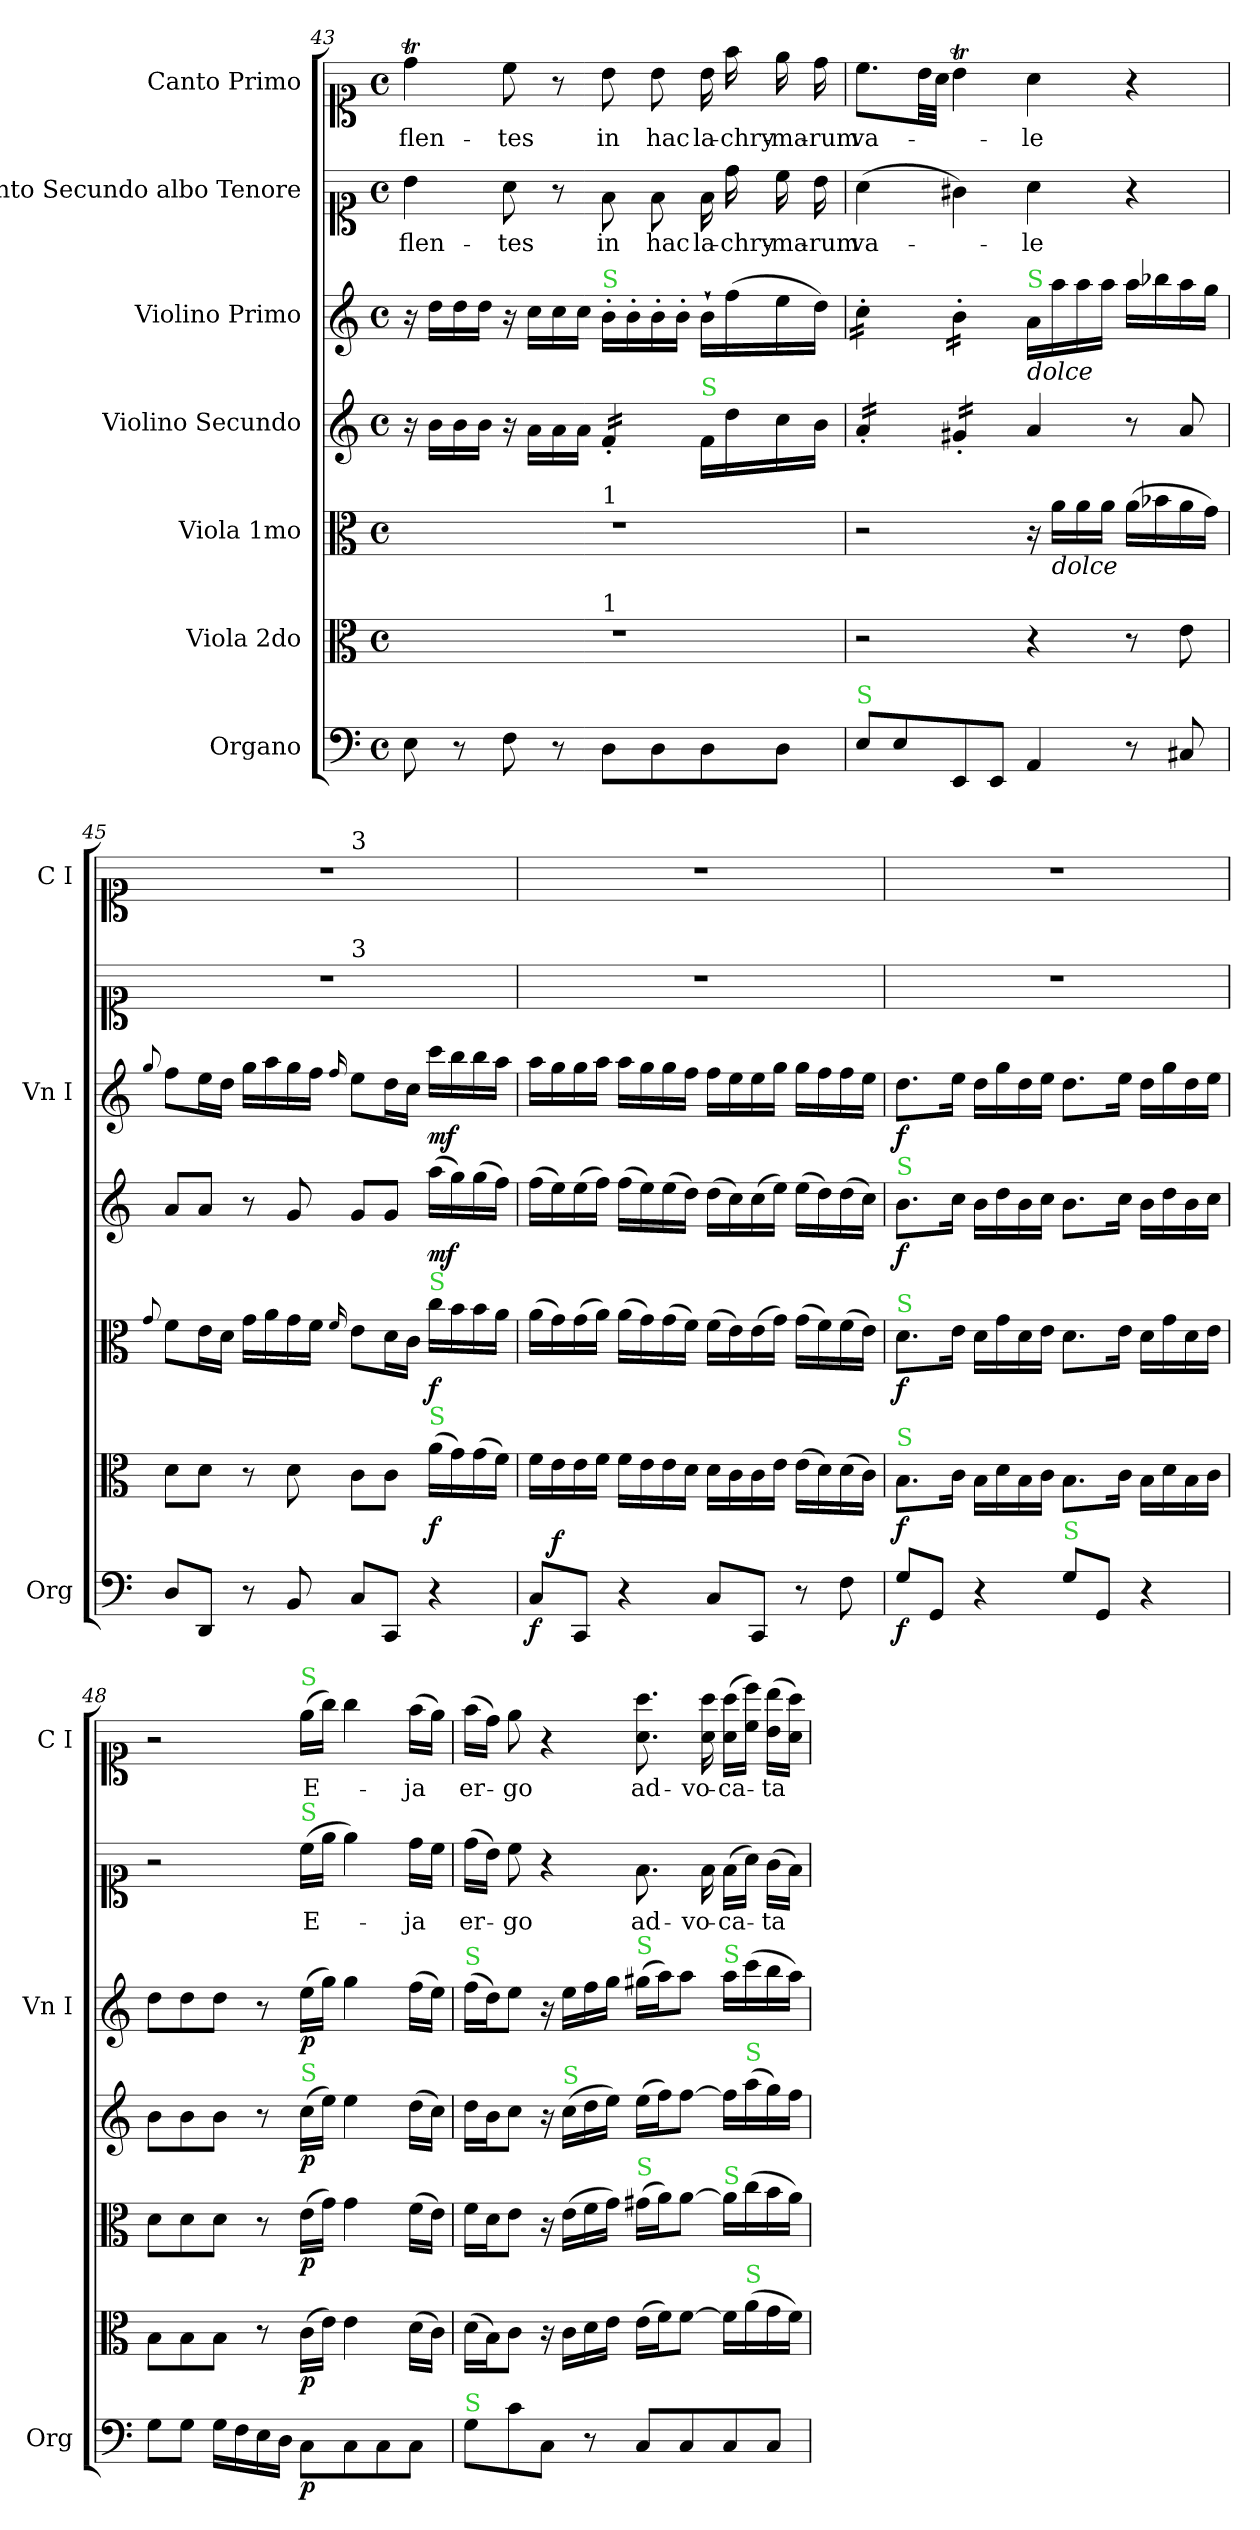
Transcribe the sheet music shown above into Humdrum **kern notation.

**kern	**dynam	**kern	**dynam	**kern	**dynam	**kern	**dynam	**kern	**dynam	**kern	**text	**kern	**text
*part7	*part7	*part6	*part6	*part5	*part5	*part4	*part4	*part3	*part3	*part2	*part2	*part1	*part1
*staff7	*staff7	*staff6	*staff6	*staff5	*staff5	*staff4	*staff4	*staff3	*staff3	*staff2	*staff2	*staff1	*staff1
*I"Organo	*	*I"Viola 2do	*	*I"Viola 1mo	*	*I"Violino Secundo	*	*I"Violino Primo	*	*I"Canto Secundo albo Tenore	*	*I"Canto Primo	*
*I'Org	*	*	*	*	*	*	*	*I'Vn I	*	*	*	*I'C I	*
*clefF4	*	*clefC3	*	*clefC3	*	*clefG2	*	*clefG2	*	*clefC1	*	*clefC1	*
*k[]	*	*k[]	*	*k[]	*	*k[]	*	*k[]	*	*k[]	*	*k[]	*
*M4/4	*	*M4/4	*	*M4/4	*	*M4/4	*	*M4/4	*	*M4/4	*	*M4/4	*
*met(c)	*	*met(c)	*	*met(c)	*	*met(c)	*	*met(c)	*	*met(c)	*	*met(c)	*
=43	=43	=43	=43	=43	=43	=43	=43	=43	=43	=43	=43	=43	=43
!	!	!	!	!LO:TX:a:color=limegreen:t=S	!	!	!	!	!	!	!	!	!
!	!	!LO:TX:a:color=limegreen:t=S	!	!	!	!	!	!	!	!	!	!	!
*	*	*^	*	*^	*	*	*	*	*	*	*	*	*
8E\	.	1r	2ryy	.	1r	2ryy	.	16r	.	16r	.	4b\	flen-	4ddT\	flen-
.	.	.	.	.	.	.	.	16b\LL	.	16dd\LL	.	.	.	.	.
8r	.	.	.	.	.	.	.	16b\	.	16dd\	.	.	.	.	.
.	.	.	.	.	.	.	.	16b\JJ	.	16dd\JJ	.	.	.	.	.
8F\	.	.	.	.	.	.	.	16r	.	16r	.	8a\	-tes	8cc\	-tes
.	.	.	.	.	.	.	.	16a\LL	.	16cc\LL	.	.	.	.	.
8r	.	.	.	.	.	.	.	16a\	.	16cc\	.	8r	.	8r	.
.	.	.	.	.	.	.	.	16a\JJ	.	16cc\JJ	.	.	.	.	.
!	!	!	!	!	!	!	!	!	!	!LO:TX:a:color=limegreen:t=S	!	!	!	!	!
!	!	!	!	!	!	!	!	!LO:TX:a:color=limegreen:t=S	!	!	!	!	!	!	!
!	!	!	!	!	!	!LO:TX:a:t=1	!	!	!	!	!	!	!	!	!
!	!	!	!LO:TX:a:t=1	!	!	!	!	!	!	!	!	!	!	!	!
*	*	*	*	*	*	*	*	*tremolo	*	*	*	*	*	*	*
8D\L	.	.	2ryy	.	.	2ryy	.	16f'/LL	.	16b'\LL	.	8f\	in	8b\	in
.	.	.	.	.	.	.	.	16f'/	.	16b'\	.	.	.	.	.
8D\	.	.	.	.	.	.	.	16f'/	.	16b'\	.	8f\	hac	8b\	hac
.	.	.	.	.	.	.	.	16f'/JJ	.	16b'\JJ	.	.	.	.	.
*	*	*	*	*	*	*	*	*Xtremolo	*	*	*	*	*	*	*
!	!	!	!	!	!	!	!	!LO:TX:a:color=limegreen:t=S	!	!	!	!	!	!	!
8D\	.	.	.	.	.	.	.	16f/LL	.	16b`\LL	.	16f\	la-	16b\	la-
.	.	.	.	.	.	.	.	16dd\	.	(16ff\	.	16dd\	-chry-	16ff\	-chry-
8D\J	.	.	.	.	.	.	.	16cc\	.	16ee\	.	16cc\	-ma-	16ee\	-ma-
.	.	.	.	.	.	.	.	16b\JJ	.	16dd\JJ)	.	16b\	-rum	16dd\	-rum
=44	=44	=44	=44	=44	=44	=44	=44	=44	=44	=44	=44	=44	=44	=44	=44
!	!	!	!	!	!	!	!	!	!	!LO:TX:a:color=limegreen:t=S	!	!	!	!	!
!LO:TX:a:color=limegreen:t=S	!	!	!	!	!	!	!	!	!	!	!	!	!	!	!
*	*	*v	*v	*	*	*	*	*	*	*	*	*	*	*	*
*	*	*	*	*v	*v	*	*	*	*	*	*	*	*	*
*	*	*	*	*	*	*tremolo	*	*	*	*	*	*	*
*	*	*	*	*	*	*	*	*tremolo	*	*	*	*	*
8E\L	.	2r	.	2r	.	16a'/LL	.	16cc'\LL	.	(4a\	va-	8.cc\L	va-
.	.	.	.	.	.	16a'/	.	16cc'\	.	.	.	.	.
8E\	.	.	.	.	.	16a'/	.	16cc'\	.	.	.	.	.
.	.	.	.	.	.	16a'/JJ	.	16cc'\JJ	.	.	.	32b\LL	.
.	.	.	.	.	.	.	.	.	.	.	.	32a\JJJ	.
8EE/	.	.	.	.	.	16g#X'/LL	.	16b'\LL	.	4g#X\)	.	4bt\	.
.	.	.	.	.	.	16g#X'/	.	16b'\	.	.	.	.	.
8EE/J	.	.	.	.	.	16g#X'/	.	16b'\	.	.	.	.	.
.	.	.	.	.	.	16g#X'/JJ	.	16b'\JJ	.	.	.	.	.
*	*	*	*	*	*	*	*	*Xtremolo	*	*	*	*	*
*	*	*	*	*	*	*Xtremolo	*	*	*	*	*	*	*
!	!	!	!	!	!	!	!	!LO:TX:a:color=limegreen:t=S	!	!	!	!	!
!	!	!	!	!	!	!	!	!LO:TX:b:i:t=dolce	!	!	!	!	!
4AA/	.	4r	.	16r	.	4a/	.	16a/LL	.	4a\	-le	4a\	-le
!	!	!	!	!LO:TX:b:i:t=dolce	!	!	!	!	!	!	!	!	!
.	.	.	.	16a\LL	.	.	.	16aa\	.	.	.	.	.
.	.	.	.	16a\	.	.	.	16aa\	.	.	.	.	.
.	.	.	.	16a\JJ	.	.	.	16aa\JJ	.	.	.	.	.
8r	.	8r	.	(16a\LL	.	8r	.	16aa\LL	.	4r	.	4r	.
.	.	.	.	16b-X\	.	.	.	16bb-X\	.	.	.	.	.
8C#X/	.	8e\	.	16a\	.	8a/	.	16aa\	.	.	.	.	.
.	.	.	.	16g\JJ)	.	.	.	16gg\JJ	.	.	.	.	.
=45	=45	=45	=45	=45	=45	=45	=45	=45	=45	=45	=45	=45	=45
.	.	.	.	8qqg/	.	.	.	8qqgg/	.	.	.	.	.
!	!	!	!	!	!	!	!	!	!	!	!	!LO:TX:a:color=limegreen:t=S	!
!	!	!	!	!	!	!	!	!	!	!LO:TX:a:color=limegreen:t=S	!	!	!
*	*	*	*	*	*	*	*	*	*	*^	*	*^	*
8D/L	.	8d\L	.	8f\L	.	8a/L	.	8ff\L	.	1r	2ryy	.	1r	2ryy	.
8DD/J	.	8d\J	.	16e\L	.	8a/J	.	16ee\L	.	.	.	.	.	.	.
.	.	.	.	16d\JJ	.	.	.	16dd\JJ	.	.	.	.	.	.	.
8r	.	8r	.	16g\LL	.	8r	.	16gg\LL	.	.	.	.	.	.	.
.	.	.	.	16a\	.	.	.	16aa\	.	.	.	.	.	.	.
8BB/	.	8d\	.	16g\	.	8g/	.	16gg\	.	.	.	.	.	.	.
.	.	.	.	16f\JJ	.	.	.	16ff\JJ	.	.	.	.	.	.	.
.	.	.	.	16qqf/	.	.	.	16qqff/	.	.	.	.	.	.	.
!	!	!	!	!	!	!	!	!	!	!	!	!	!	!LO:TX:a:t=3	!
!	!	!	!	!	!	!	!	!	!	!	!LO:TX:a:t=3	!	!	!	!
8C/L	.	8c\L	.	8e\L	.	8g/L	.	8ee\L	.	.	2ryy	.	.	2ryy	.
8CC/J	.	8c\J	.	16d\L	.	8g/J	.	16dd\L	.	.	.	.	.	.	.
.	.	.	.	16c\JJ	.	.	.	16cc\JJ	.	.	.	.	.	.	.
!	!	!	!	!LO:TX:a:color=limegreen:t=S	!	!	!	!	!	!	!	!	!	!	!
!	!	!LO:TX:a:color=limegreen:t=S	!	!	!	!	!	!	!	!	!	!	!	!	!
!	!	!	!LO:DY:b	!	!LO:DY:b	!	!LO:DY:b	!	!LO:DY:b	!	!	!	!	!	!
4r	.	(16a\LL	f	16cc\LL	f	(16aa\LL	mf	16ccc\LL	mf	.	.	.	.	.	.
.	.	16g\)	.	16b\	.	16gg\)	.	16bb\	.	.	.	.	.	.	.
.	.	(16g\	.	16b\	.	(16gg\	.	16bb\	.	.	.	.	.	.	.
.	.	16f\JJ)	.	16a\JJ	.	16ff\JJ)	.	16aa\JJ	.	.	.	.	.	.	.
=46	=46	=46	=46	=46	=46	=46	=46	=46	=46	=46	=46	=46	=46	=46	=46
!LO:TX:a:color=limegreen:t=S	!	!	!	!	!	!	!	!	!	!	!	!	!	!	!
!	!LO:DY:b	!	!	!	!	!	!	!	!	!	!	!	!	!	!
*	*	*	*	*	*	*	*	*	*	*v	*v	*	*	*	*
*^	*	*	*	*	*	*	*	*	*	*	*	*v	*v	*
8C/L	16ryy	f	16f\LL	.	(16a\LL	.	(16ff\LL	.	16aa\LL	.	1r	.	1r	.
!	!	!LO:DY:a	!	!	!	!	!	!	!	!	!	!	!	!
.	2...ryy	f	16e\	.	16g\)	.	16ee\)	.	16gg\	.	.	.	.	.
8CC/J	.	.	16e\	.	(16g\	.	(16ee\	.	16gg\	.	.	.	.	.
.	.	.	16f\JJ	.	16a\JJ)	.	16ff\JJ)	.	16aa\JJ	.	.	.	.	.
4r	.	.	16f\LL	.	(16a\LL	.	(16ff\LL	.	16aa\LL	.	.	.	.	.
.	.	.	16e\	.	16g\)	.	16ee\)	.	16gg\	.	.	.	.	.
.	.	.	16e\	.	(16g\	.	(16ee\	.	16gg\	.	.	.	.	.
.	.	.	16d\JJ	.	16f\JJ)	.	16dd\JJ)	.	16ff\JJ	.	.	.	.	.
8C/L	.	.	16d\LL	.	(16f\LL	.	(16dd\LL	.	16ff\LL	.	.	.	.	.
.	.	.	16c\	.	16e\)	.	16cc\)	.	16ee\	.	.	.	.	.
8CC/J	.	.	16c\	.	(16e\	.	(16cc\	.	16ee\	.	.	.	.	.
.	.	.	16e\JJ	.	16g\JJ)	.	16ee\JJ)	.	16gg\JJ	.	.	.	.	.
8r	.	.	(16e\LL	.	(16g\LL	.	(16ee\LL	.	16gg\LL	.	.	.	.	.
.	.	.	16d\)	.	16f\)	.	16dd\)	.	16ff\	.	.	.	.	.
8F\	.	.	(16d\	.	(16f\	.	(16dd\	.	16ff\	.	.	.	.	.
.	.	.	16c\JJ)	.	16e\JJ)	.	16cc\JJ)	.	16ee\JJ	.	.	.	.	.
=47	=47	=47	=47	=47	=47	=47	=47	=47	=47	=47	=47	=47	=47	=47
!	!	!	!	!	!	!	!LO:TX:a:color=limegreen:t=S	!	!	!	!	!	!	!
!	!	!	!	!	!LO:TX:a:color=limegreen:t=S	!	!	!	!	!	!	!	!	!
!	!	!	!LO:TX:a:color=limegreen:t=S	!	!	!	!	!	!	!	!	!	!	!
!LO:TX:a:color=limegreen:t=S	!	!	!	!	!	!	!	!	!	!	!	!	!	!
!LO:TX:a:color=limegreen:t=S	!	!	!	!	!	!	!	!	!	!	!	!	!	!
!	!	!LO:DY:b	!	!LO:DY:b	!	!LO:DY:b	!	!LO:DY:b	!	!LO:DY:b	!	!	!	!
*v	*v	*	*	*	*	*	*	*	*	*	*	*	*	*
8G\L	f	8.B\L	f	8.d\L	f	8.b\L	f	8.dd\L	f	1r	.	1r	.
8GG/J	.	.	.	.	.	.	.	.	.	.	.	.	.
.	.	16c\Jk	.	16e\Jk	.	16cc\Jk	.	16ee\Jk	.	.	.	.	.
4r	.	16B\LL	.	16d\LL	.	16b\LL	.	16dd\LL	.	.	.	.	.
.	.	16d\	.	16g\	.	16dd\	.	16gg\	.	.	.	.	.
.	.	16B\	.	16d\	.	16b\	.	16dd\	.	.	.	.	.
.	.	16c\JJ	.	16e\JJ	.	16cc\JJ	.	16ee\JJ	.	.	.	.	.
!LO:TX:a:color=limegreen:t=S	!	!	!	!	!	!	!	!	!	!	!	!	!
8G\L	.	8.B\L	.	8.d\L	.	8.b\L	.	8.dd\L	.	.	.	.	.
8GG/J	.	.	.	.	.	.	.	.	.	.	.	.	.
.	.	16c\Jk	.	16e\Jk	.	16cc\Jk	.	16ee\Jk	.	.	.	.	.
4r	.	16B\LL	.	16d\LL	.	16b\LL	.	16dd\LL	.	.	.	.	.
.	.	16d\	.	16g\	.	16dd\	.	16gg\	.	.	.	.	.
.	.	16B\	.	16d\	.	16b\	.	16dd\	.	.	.	.	.
.	.	16c\JJ	.	16e\JJ	.	16cc\JJ	.	16ee\JJ	.	.	.	.	.
=48	=48	=48	=48	=48	=48	=48	=48	=48	=48	=48	=48	=48	=48
8G\L	.	8B\L	.	8d\L	.	8b\L	.	8dd\L	.	2r	.	2r	.
8G\J	.	8B\	.	8d\	.	8b\	.	8dd\	.	.	.	.	.
16G\LL	.	8B\J	.	8d\J	.	8b\J	.	8dd\J	.	.	.	.	.
16F\	.	.	.	.	.	.	.	.	.	.	.	.	.
16E\	.	8r	.	8r	.	8r	.	8r	.	.	.	.	.
16D\JJ	.	.	.	.	.	.	.	.	.	.	.	.	.
!	!	!	!	!	!	!	!	!	!	!	!	!LO:TX:a:color=limegreen:t=S	!
!	!	!	!	!	!	!	!	!	!	!LO:TX:a:color=limegreen:t=S	!	!	!
!	!	!	!	!	!	!LO:TX:a:color=limegreen:t=S	!	!	!	!	!	!	!
!	!LO:DY:b	!	!LO:DY:b	!	!LO:DY:b	!	!LO:DY:b	!	!LO:DY:b	!	!	!	!
8C\L	p	(16c\LL	p	(16e\LL	p	(16cc\LL	p	(16ee\LL	p	(16cc\LL	E-	(16ee\LL	E-
.	.	16e\JJ)	.	16g\JJ)	.	16ee\JJ)	.	16gg\JJ)	.	16ee\JJ	.	16gg\JJ)	.
8C\	.	4e\	.	4g\	.	4ee\	.	4gg\	.	4ee\)	.	4gg\	.
8C\	.	.	.	.	.	.	.	.	.	.	.	.	.
8C\J	.	(16d\LL	.	(16f\LL	.	(16dd\LL	.	(16ff\LL	.	16dd\LL	-ja	(16ff\LL	-ja
.	.	16c\JJ)	.	16e\JJ)	.	16cc\JJ)	.	16ee\JJ)	.	16cc\JJ	.	16ee\JJ)	.
=49	=49	=49	=49	=49	=49	=49	=49	=49	=49	=49	=49	=49	=49
!	!	!	!	!	!	!	!	!LO:TX:a:color=limegreen:t=S	!	!	!	!	!
!LO:TX:a:color=limegreen:t=S	!	!	!	!	!	!	!	!	!	!	!	!	!
8G\L	.	(16d\LL	.	16f\LL	.	16dd\LL	.	(16ff\LL	.	(16dd\LL	er-	(16ff\LL	er-
.	.	16B\J)	.	16d\J	.	16b\J	.	16dd\J)	.	16b\JJ)	.	16dd\JJ)	.
8c\	.	8c\J	.	8e\J	.	8cc\J	.	8ee\J	.	8cc\	-go	8ee\	-go
8C/J	.	16r	.	16r	.	16r	.	16r	.	4r	.	4r	.
!	!	!	!	!	!	!LO:TX:a:color=limegreen:t=S	!	!	!	!	!	!	!
.	.	16c\LL	.	(16e\LL	.	(16cc\LL	.	16ee\LL	.	.	.	.	.
8r	.	16d\	.	16f\	.	16dd\	.	16ff\	.	.	.	.	.
.	.	16e\JJ	.	16g\JJ)	.	16ee\JJ)	.	16gg\JJ	.	.	.	.	.
!	!	!	!	!	!	!	!	!LO:TX:a:color=limegreen:t=S	!	!	!	!	!
!	!	!	!	!LO:TX:a:color=limegreen:t=S	!	!	!	!	!	!	!	!	!
8C/L	.	(16e\LL	.	(16g#X\LL	.	(16ee\LL	.	(16gg#X\LL	.	8.f\	ad-	8.a\ 8.aa\	ad-
.	.	16f\J)	.	16a\J)	.	16ff\J)	.	16aa\J)	.	.	.	.	.
8C/	.	[8f\J	.	[8a\J	.	[8ff\J	.	8aa\J	.	.	.	.	.
.	.	.	.	.	.	.	.	.	.	16f\	-vo-	16a\ 16aa\	-vo-
!	!	!	!	!	!	!	!	!LO:TX:a:color=limegreen:t=S	!	!	!	!	!
!	!	!	!	!LO:TX:a:color=limegreen:t=S	!	!	!	!	!	!	!	!	!
8C/	.	16f\LL]	.	16a\LL]	.	16ff\LL]	.	16aa\LL	.	(16f\LL	-ca-	(16a\ 16aa\LL	-ca-
!	!	!	!	!	!	!LO:TX:a:color=limegreen:t=S	!	!	!	!	!	!	!
!	!	!LO:TX:a:color=limegreen:t=S	!	!	!	!	!	!	!	!	!	!	!
.	.	(16a\	.	(16cc\	.	(16aa\	.	(16ccc\	.	16a\JJ)	.	16cc\ 16ccc\JJ)	.
8C/J	.	16g\	.	16b\	.	16gg\)	.	16bb\	.	(16g\LL	-ta	(16b\ 16bb\LL	-ta
.	.	16f\JJ)	.	16a\JJ)	.	16ff\JJ	.	16aa\JJ)	.	16f\JJ)	.	16a\ 16aa\JJ)	.
=	=	=	=	=	=	=	=	=	=	=	=	=	=
*-	*-	*-	*-	*-	*-	*-	*-	*-	*-	*-	*-	*-	*-
